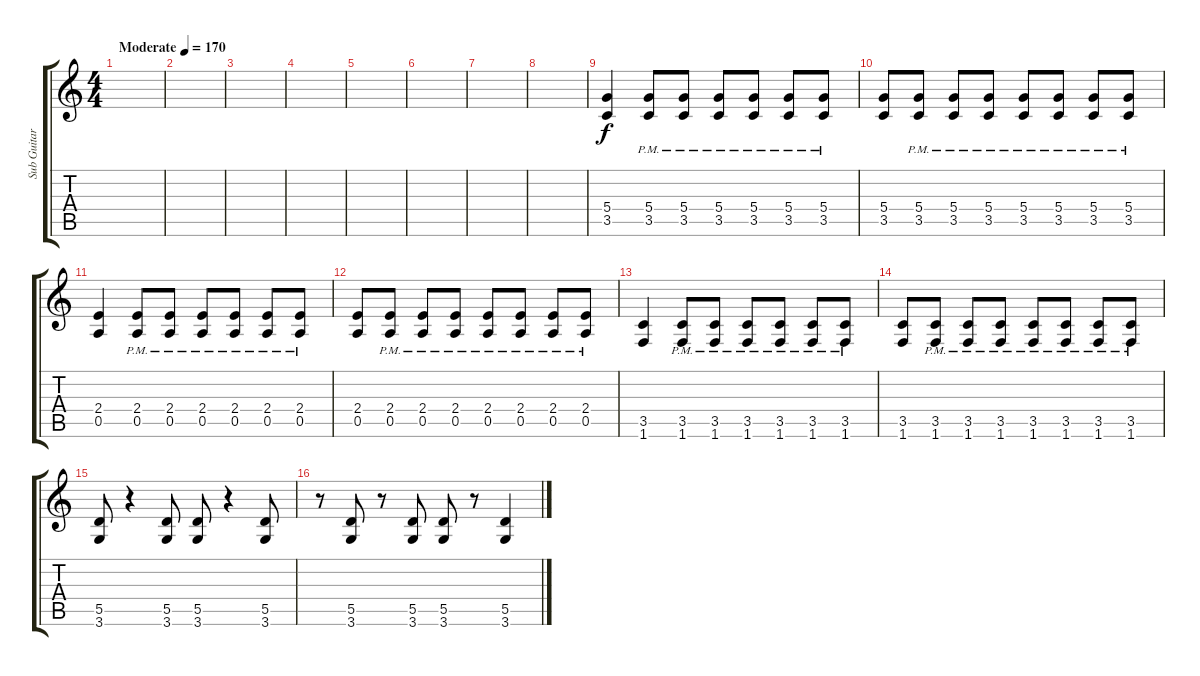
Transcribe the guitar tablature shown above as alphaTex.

\track ("Sub Guitar" "Sub Guitar") {instrument distortionguitar}
\staff {score tabs}
\tuning (E4 B3 G3 D3 A2 E2) {hide}
\ts (4 4)
\tempo (170 "Moderate")
\clef g2
\ks c
|
|
|
|
|
|
|
|
(5.4 3.5).4 (5.4{pm} 3.5).8 (5.4{pm} 3.5).8 (5.4{pm} 3.5).8 (5.4{pm} 3.5).8 (5.4{pm} 3.5).8 (5.4{pm} 3.5).8 |
(5.4 3.5).8 (5.4{pm} 3.5).8 (5.4{pm} 3.5).8 (5.4{pm} 3.5).8 (5.4{pm} 3.5).8 (5.4{pm} 3.5).8 (5.4{pm} 3.5).8 (5.4{pm} 3.5).8 |
(2.4 0.5).4 (2.4{pm} 0.5).8 (2.4{pm} 0.5).8 (2.4{pm} 0.5).8 (2.4{pm} 0.5).8 (2.4{pm} 0.5).8 (2.4{pm} 0.5).8 |
(2.4 0.5).8 (2.4{pm} 0.5).8 (2.4{pm} 0.5).8 (2.4{pm} 0.5).8 (2.4{pm} 0.5).8 (2.4{pm} 0.5).8 (2.4{pm} 0.5).8 (2.4{pm} 0.5).8 |
(3.5 1.6).4 (3.5{pm} 1.6).8 (3.5{pm} 1.6).8 (3.5{pm} 1.6).8 (3.5{pm} 1.6).8 (3.5{pm} 1.6).8 (3.5{pm} 1.6).8 |
(3.5 1.6).8 (3.5{pm} 1.6).8 (3.5{pm} 1.6).8 (3.5{pm} 1.6).8 (3.5{pm} 1.6).8 (3.5{pm} 1.6).8 (3.5{pm} 1.6).8 (3.5{pm} 1.6).8 |
(5.5 3.6).8 r.4 (5.5 3.6).8 (5.5 3.6).8 r.4 (5.5 3.6).8 |
r.8 (5.5 3.6).8 r.8 (5.5 3.6).8 (5.5 3.6).8 r.8 (5.5 3.6).4
